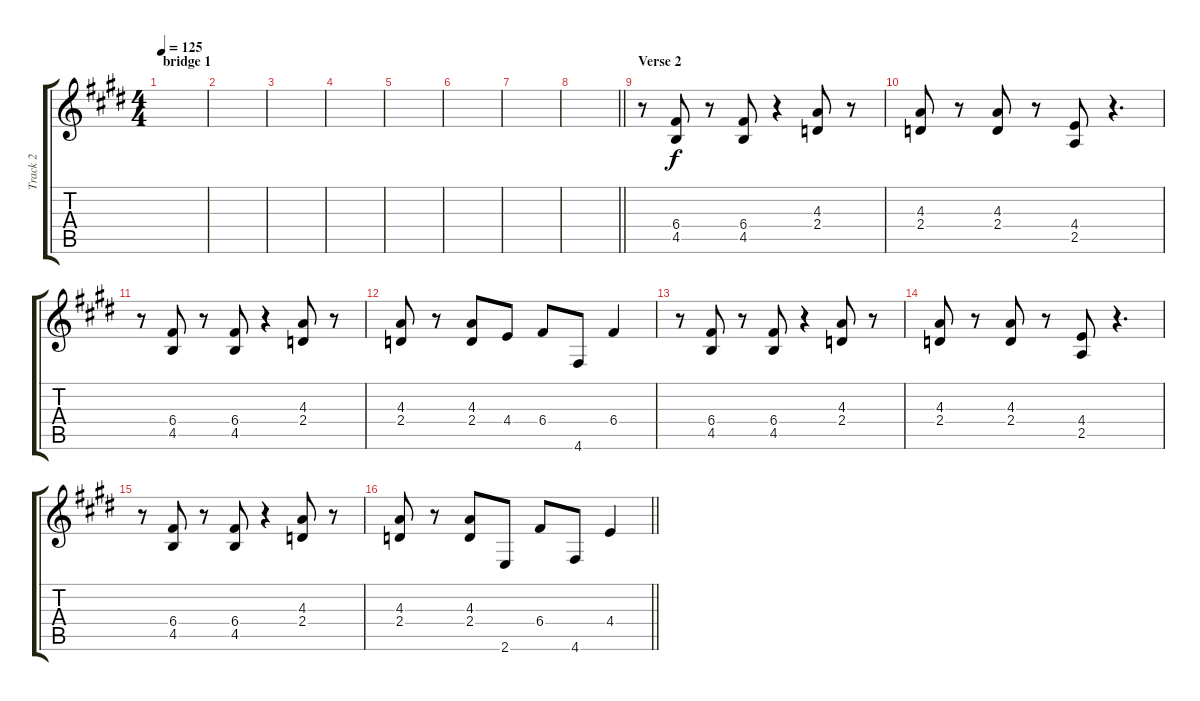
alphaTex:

\track ("Track 2" "Track 2") {instrument distortionguitar}
\staff {score tabs}
\tuning (D4 A3 F3 C3 G2 D2) {hide}
\ts (4 4)
\section ("" "bridge 1")
\tempo 125
\clef g2
\ks e
|
|
|
|
|
|
|
\barLineRight lightlight
|
\section ("" "Verse 2")
r.8 (6.4 4.5).8 r.8 (6.4 4.5).8 r.4 (4.3 2.4).8 r.8 |
(4.3 2.4).8 r.8 (4.3 2.4).8 r.8 (4.4 2.5).8 r.4{d} |
r.8 (6.4 4.5).8 r.8 (6.4 4.5).8 r.4 (4.3 2.4).8 r.8 |
(4.3 2.4).8 r.8 (4.3 2.4).8 4.4.8 6.4.8 4.6.8 6.4.4 |
r.8 (6.4 4.5).8 r.8 (6.4 4.5).8 r.4 (4.3 2.4).8 r.8 |
(4.3 2.4).8 r.8 (4.3 2.4).8 r.8 (4.4 2.5).8 r.4{d} |
r.8 (6.4 4.5).8 r.8 (6.4 4.5).8 r.4 (4.3 2.4).8 r.8 |
\barLineRight lightlight
(4.3 2.4).8 r.8 (4.3 2.4).8 2.6.8 6.4.8 4.6.8 4.4.4
